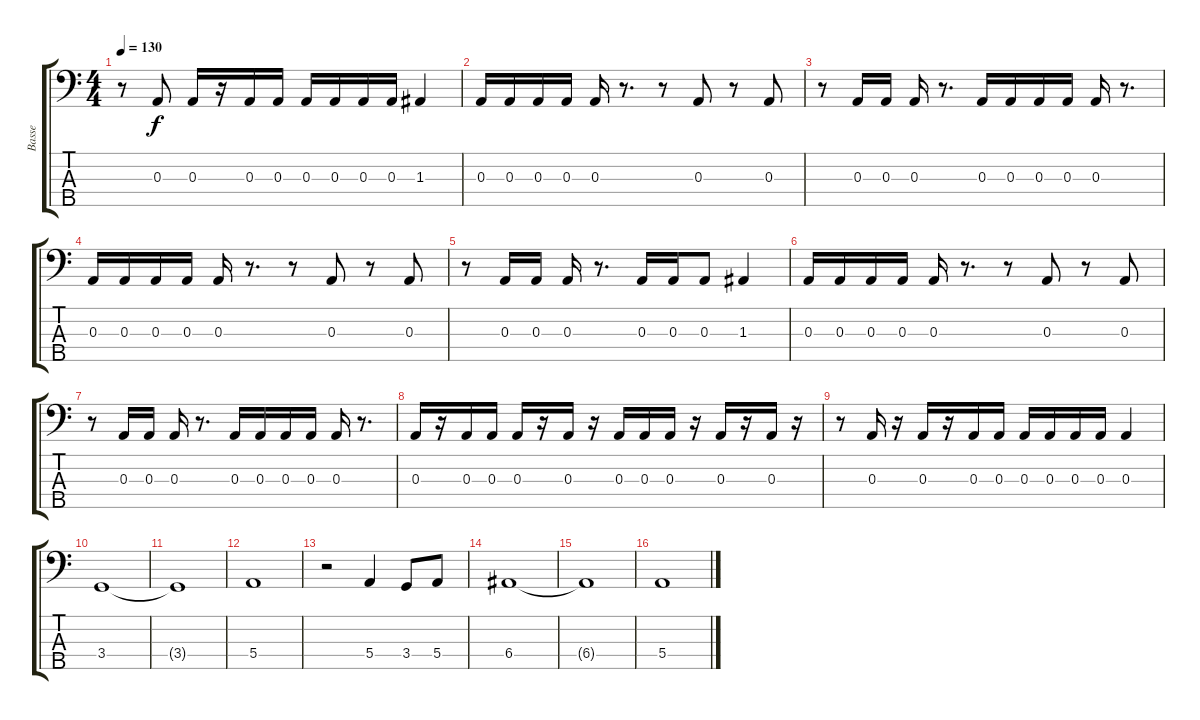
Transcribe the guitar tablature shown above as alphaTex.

\track ("Basse" "Basse") {instrument electricbassfinger}
\staff {score tabs}
\tuning (G2 D2 A1 E1 B0) {hide}
\ts (4 4)
\tempo 130
\clef f4
\ks c
r.8{dy f} 0.3.8 0.3.16 r.16 0.3.16 0.3.16 0.3.16 0.3.16 0.3.16 0.3.16 1.3.4 |
0.3.16 0.3.16 0.3.16 0.3.16 0.3.16 r.8{d} r.8 0.3.8 r.8 0.3.8 |
r.8 0.3.16 0.3.16 0.3.16 r.8{d} 0.3.16 0.3.16 0.3.16 0.3.16 0.3.16 r.8{d} |
0.3.16 0.3.16 0.3.16 0.3.16 0.3.16 r.8{d} r.8 0.3.8 r.8 0.3.8 |
r.8 0.3.16 0.3.16 0.3.16 r.8{d} 0.3.16 0.3.16 0.3.8 1.3.4 |
0.3.16 0.3.16 0.3.16 0.3.16 0.3.16 r.8{d} r.8 0.3.8 r.8 0.3.8 |
r.8 0.3.16 0.3.16 0.3.16 r.8{d} 0.3.16 0.3.16 0.3.16 0.3.16 0.3.16 r.8{d} |
0.3.16 r.16 0.3.16 0.3.16 0.3.16 r.16 0.3.16 r.16 0.3.16 0.3.16 0.3.16 r.16 0.3.16 r.16 0.3.16 r.16 |
r.8 0.3.16 r.16 0.3.16 r.16 0.3.16 0.3.16 0.3.16 0.3.16 0.3.16 0.3.16 0.3.4 |
3.4.1 |
3.4{t}.1 |
5.4.1 |
r.2 5.4.4 3.4.8 5.4.8 |
6.4.1 |
6.4{t}.1 |
5.4.1
